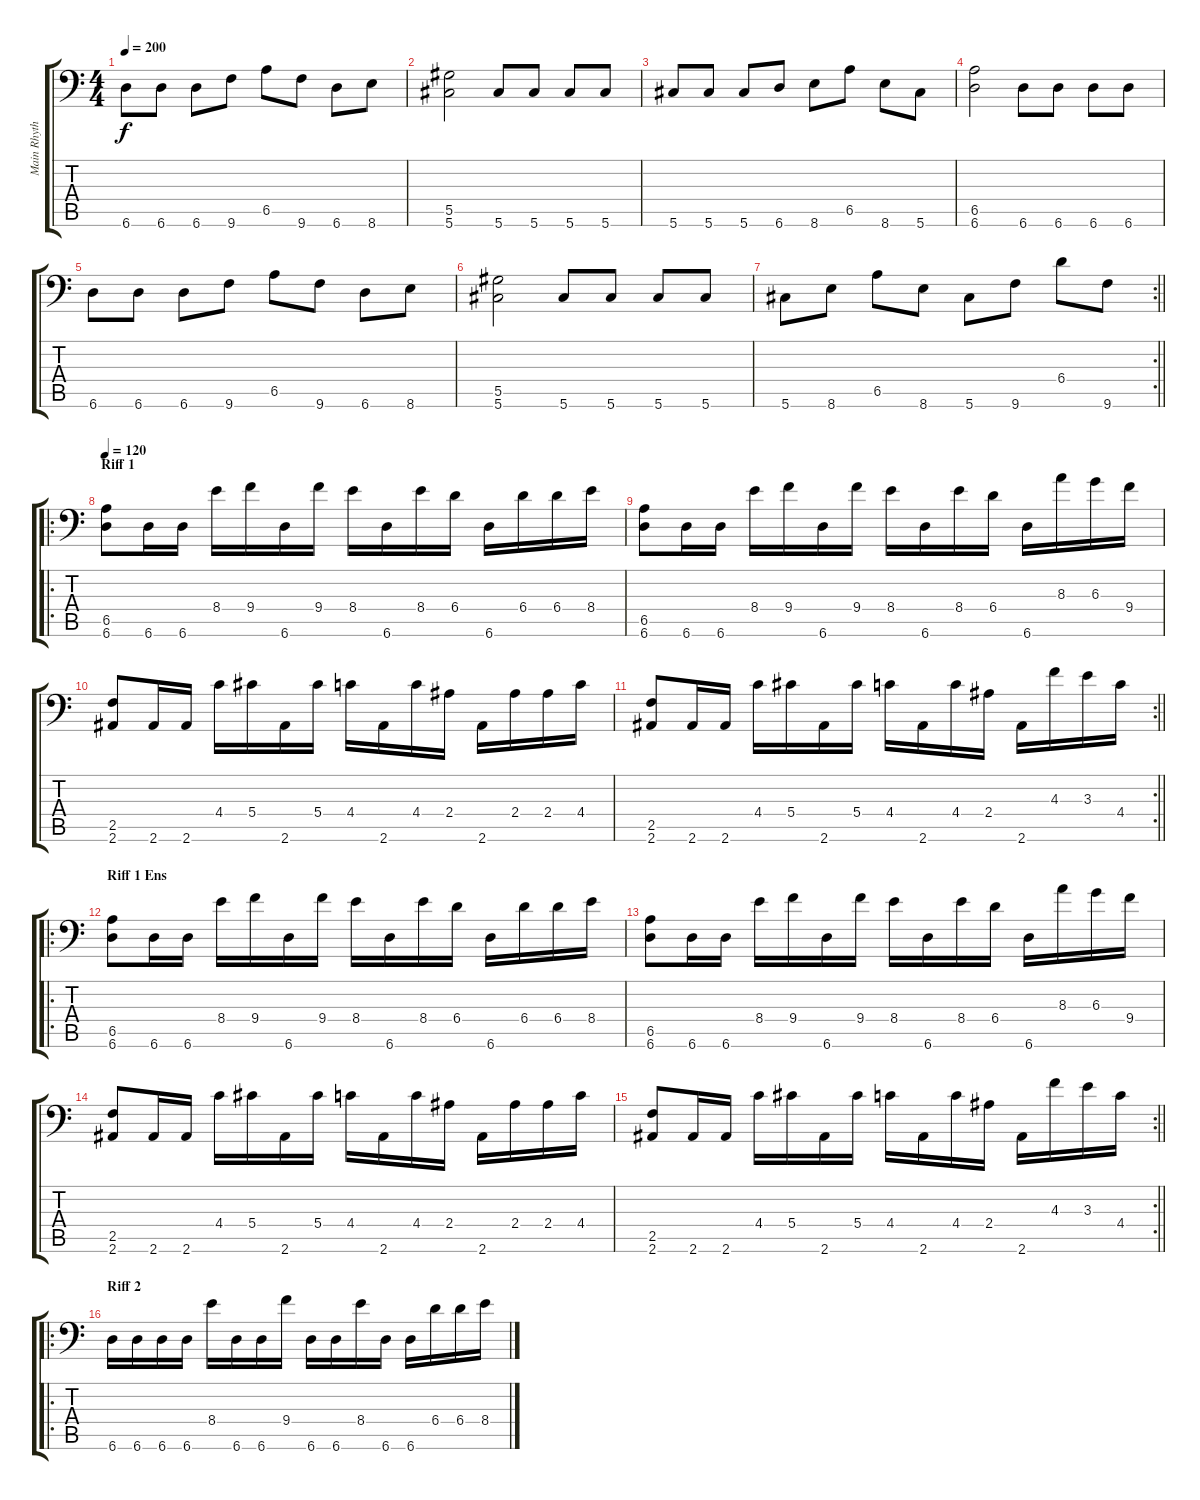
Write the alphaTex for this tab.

\track ("Main Rhythm" "Main Rhyth") {instrument distortionguitar}
\staff {score tabs}
\tuning (Bb3 F3 Db3 Ab2 Eb2 Ab1) {hide}
\ts (4 4)
\tempo 200
\clef f4
\ks c
6.6.8{dy f} 6.6.8 6.6.8 9.6.8 6.5.8 9.6.8 6.6.8 8.6.8 |
(5.5 5.6).2 5.6.8 5.6.8 5.6.8 5.6.8 |
5.6.8 5.6.8 5.6.8 6.6.8 8.6.8 6.5.8 8.6.8 5.6.8 |
(6.5 6.6).2 6.6.8 6.6.8 6.6.8 6.6.8 |
6.6.8 6.6.8 6.6.8 9.6.8 6.5.8 9.6.8 6.6.8 8.6.8 |
(5.5 5.6).2 5.6.8 5.6.8 5.6.8 5.6.8 |
\rc 2
\barLineRight lightlight
5.6.8 8.6.8 6.5.8 8.6.8 5.6.8 9.6.8 6.4.8 9.6.8 |
\ro
\section ("" "Riff 1")
\tempo 120
(6.5 6.6).8 6.6.16 6.6.16 8.4.16 9.4.16 6.6.16 9.4.16 8.4.16 6.6.16 8.4.16 6.4.16 6.6.16 6.4.16 6.4.16 8.4.16 |
(6.5 6.6).8 6.6.16 6.6.16 8.4.16 9.4.16 6.6.16 9.4.16 8.4.16 6.6.16 8.4.16 6.4.16 6.6.16 8.3.16 6.3.16 9.4.16 |
(2.5 2.6).8 2.6.16 2.6.16 4.4.16 5.4.16 2.6.16 5.4.16 4.4.16 2.6.16 4.4.16 2.4.16 2.6.16 2.4.16 2.4.16 4.4.16 |
\rc 2
\barLineRight lightlight
(2.5 2.6).8 2.6.16 2.6.16 4.4.16 5.4.16 2.6.16 5.4.16 4.4.16 2.6.16 4.4.16 2.4.16 2.6.16 4.3.16 3.3.16 4.4.16 |
\ro
\section ("" "Riff 1 Ens")
(6.5 6.6).8 6.6.16 6.6.16 8.4.16 9.4.16 6.6.16 9.4.16 8.4.16 6.6.16 8.4.16 6.4.16 6.6.16 6.4.16 6.4.16 8.4.16 |
(6.5 6.6).8 6.6.16 6.6.16 8.4.16 9.4.16 6.6.16 9.4.16 8.4.16 6.6.16 8.4.16 6.4.16 6.6.16 8.3.16 6.3.16 9.4.16 |
(2.5 2.6).8 2.6.16 2.6.16 4.4.16 5.4.16 2.6.16 5.4.16 4.4.16 2.6.16 4.4.16 2.4.16 2.6.16 2.4.16 2.4.16 4.4.16 |
\rc 2
\barLineRight lightlight
(2.5 2.6).8 2.6.16 2.6.16 4.4.16 5.4.16 2.6.16 5.4.16 4.4.16 2.6.16 4.4.16 2.4.16 2.6.16 4.3.16 3.3.16 4.4.16 |
\ro
\section ("" "Riff 2")
6.6.16 6.6.16 6.6.16 6.6.16 8.4.16 6.6.16 6.6.16 9.4.16 6.6.16 6.6.16 8.4.16 6.6.16 6.6.16 6.4.16 6.4.16 8.4.16
